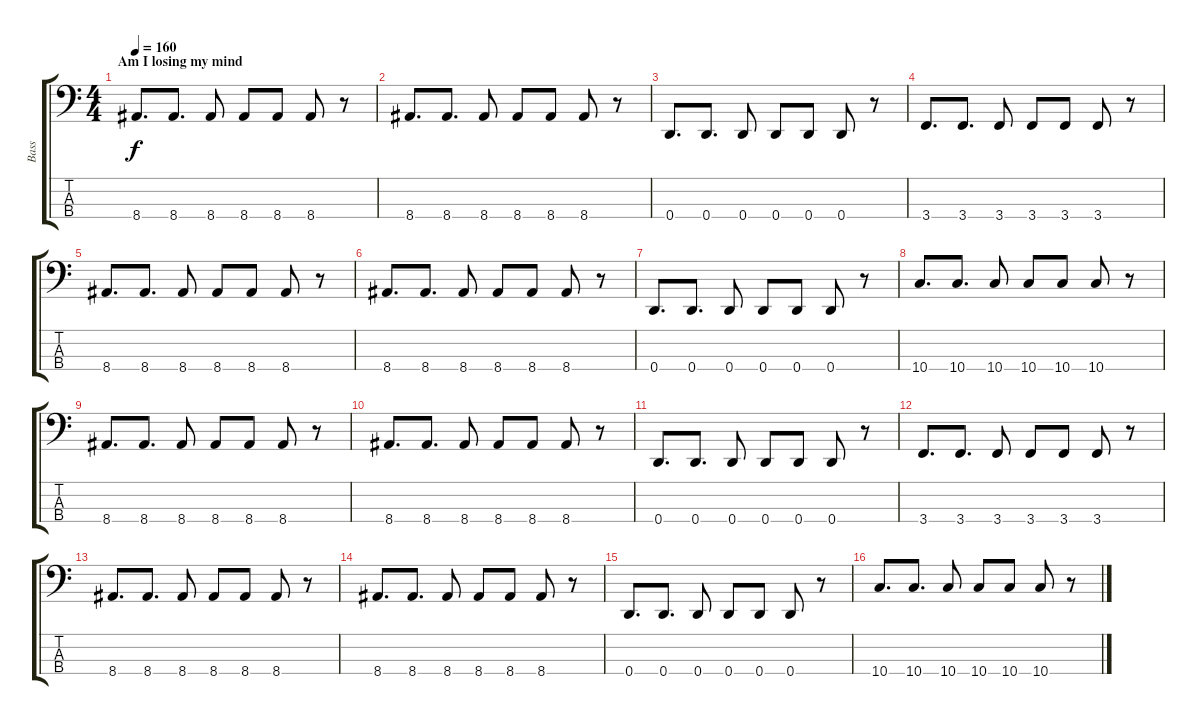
\track ("Bass" "Bass") {instrument electricbasspick}
\staff {score tabs}
\tuning (G2 D2 A1 D1) {hide}
\ts (4 4)
\section ("" "Am I losing my mind")
\tempo 160
\clef f4
\ks c
8.4.8{d dy f} 8.4.8{d} 8.4.8 8.4.8 8.4.8 8.4.8 r.8 |
8.4.8{d} 8.4.8{d} 8.4.8 8.4.8 8.4.8 8.4.8 r.8 |
0.4.8{d} 0.4.8{d} 0.4.8 0.4.8 0.4.8 0.4.8 r.8 |
3.4.8{d} 3.4.8{d} 3.4.8 3.4.8 3.4.8 3.4.8 r.8 |
8.4.8{d} 8.4.8{d} 8.4.8 8.4.8 8.4.8 8.4.8 r.8 |
8.4.8{d} 8.4.8{d} 8.4.8 8.4.8 8.4.8 8.4.8 r.8 |
0.4.8{d} 0.4.8{d} 0.4.8 0.4.8 0.4.8 0.4.8 r.8 |
10.4.8{d} 10.4.8{d} 10.4.8 10.4.8 10.4.8 10.4.8 r.8 |
8.4.8{d} 8.4.8{d} 8.4.8 8.4.8 8.4.8 8.4.8 r.8 |
8.4.8{d} 8.4.8{d} 8.4.8 8.4.8 8.4.8 8.4.8 r.8 |
0.4.8{d} 0.4.8{d} 0.4.8 0.4.8 0.4.8 0.4.8 r.8 |
3.4.8{d} 3.4.8{d} 3.4.8 3.4.8 3.4.8 3.4.8 r.8 |
8.4.8{d} 8.4.8{d} 8.4.8 8.4.8 8.4.8 8.4.8 r.8 |
8.4.8{d} 8.4.8{d} 8.4.8 8.4.8 8.4.8 8.4.8 r.8 |
0.4.8{d} 0.4.8{d} 0.4.8 0.4.8 0.4.8 0.4.8 r.8 |
10.4.8{d} 10.4.8{d} 10.4.8 10.4.8 10.4.8 10.4.8 r.8
